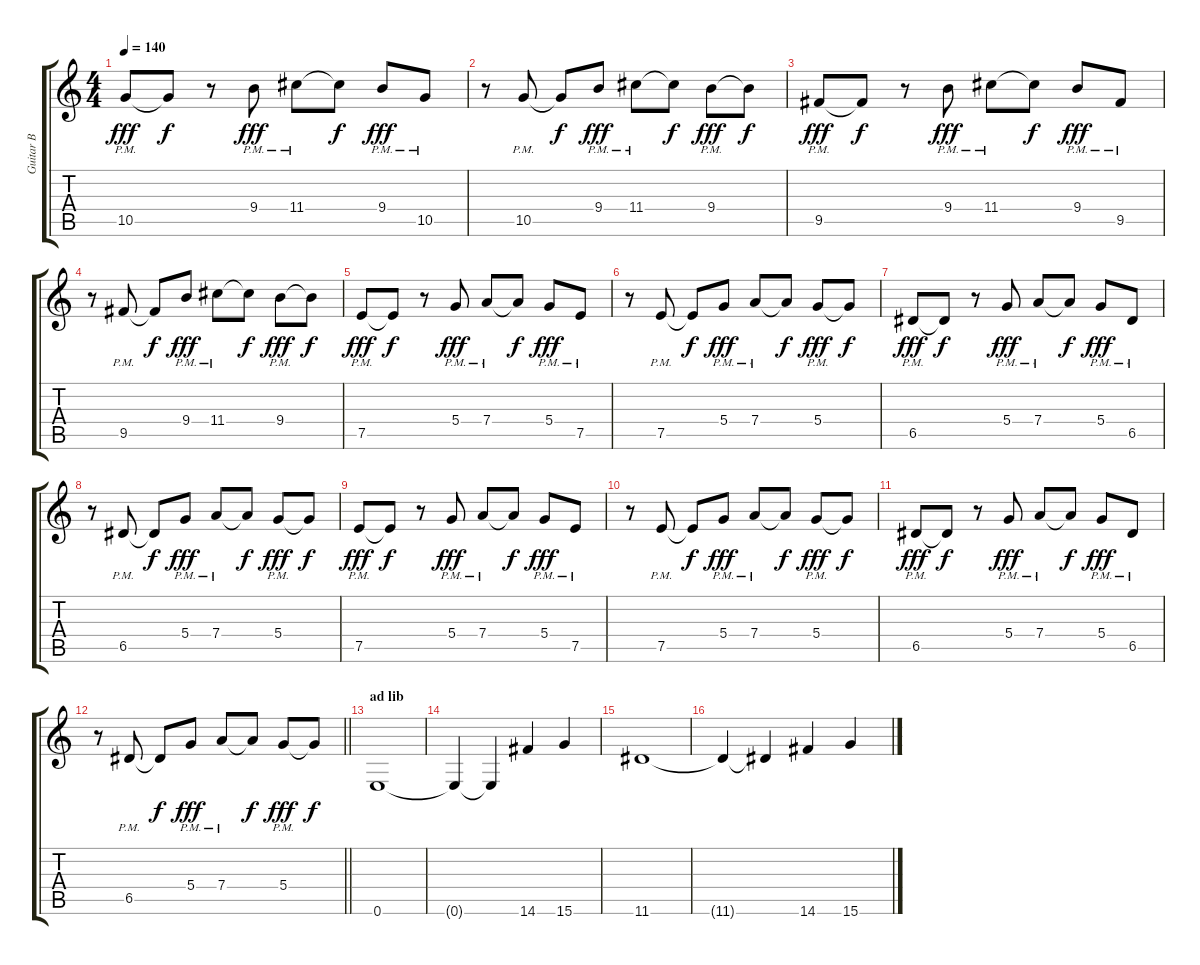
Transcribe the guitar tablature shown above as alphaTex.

\track ("Guitar B" "Guitar B") {instrument acousticguitarsteel}
\staff {score tabs}
\tuning (E4 B3 G3 D3 A2 E2) {hide}
\ts (4 4)
\tempo 140
\clef g2
\ks c
10.5{pm}.8{dy fff instrument distortionguitar} 10.5{t}.8{dy f} r.8 9.4{pm}.8{dy fff} 11.4{pm}.8 11.4{t}.8{dy f} 9.4{pm}.8{dy fff} 10.5{pm}.8 |
r.8 10.5{pm}.8 10.5{t}.8{dy f} 9.4{pm}.8{dy fff} 11.4{pm}.8 11.4{t}.8{dy f} 9.4{pm}.8{dy fff} 9.4{t}.8{dy f} |
9.5{pm}.8{dy fff} 9.5{t}.8{dy f} r.8 9.4{pm}.8{dy fff} 11.4{pm}.8 11.4{t}.8{dy f} 9.4{pm}.8{dy fff} 9.5{pm}.8 |
r.8 9.5{pm}.8 9.5{t}.8{dy f} 9.4{pm}.8{dy fff} 11.4{pm}.8 11.4{t}.8{dy f} 9.4{pm}.8{dy fff} 9.4{t}.8{dy f} |
7.5{pm}.8{dy fff} 7.5{t}.8{dy f} r.8 5.4{pm}.8{dy fff} 7.4{pm}.8 7.4{t}.8{dy f} 5.4{pm}.8{dy fff} 7.5{pm}.8 |
r.8 7.5{pm}.8 7.5{t}.8{dy f} 5.4{pm}.8{dy fff} 7.4{pm}.8 7.4{t}.8{dy f} 5.4{pm}.8{dy fff} 5.4{t}.8{dy f} |
6.5{pm}.8{dy fff} 6.5{t}.8{dy f} r.8 5.4{pm}.8{dy fff} 7.4{pm}.8 7.4{t}.8{dy f} 5.4{pm}.8{dy fff} 6.5{pm}.8 |
r.8 6.5{pm}.8 6.5{t}.8{dy f} 5.4{pm}.8{dy fff} 7.4{pm}.8 7.4{t}.8{dy f} 5.4{pm}.8{dy fff} 5.4{t}.8{dy f} |
7.5{pm}.8{dy fff} 7.5{t}.8{dy f} r.8 5.4{pm}.8{dy fff} 7.4{pm}.8 7.4{t}.8{dy f} 5.4{pm}.8{dy fff} 7.5{pm}.8 |
r.8 7.5{pm}.8 7.5{t}.8{dy f} 5.4{pm}.8{dy fff} 7.4{pm}.8 7.4{t}.8{dy f} 5.4{pm}.8{dy fff} 5.4{t}.8{dy f} |
6.5{pm}.8{dy fff} 6.5{t}.8{dy f} r.8 5.4{pm}.8{dy fff} 7.4{pm}.8 7.4{t}.8{dy f} 5.4{pm}.8{dy fff} 6.5{pm}.8 |
\barLineRight lightlight
r.8 6.5{pm}.8 6.5{t}.8{dy f} 5.4{pm}.8{dy fff} 7.4{pm}.8 7.4{t}.8{dy f} 5.4{pm}.8{dy fff} 5.4{t}.8{dy f} |
\section ("" "ad lib")
0.6.1 |
0.6{t}.4 0.6{t}.4 14.6.4 15.6.4 |
11.6.1 |
11.6{t}.4 11.6{t}.4 14.6.4 15.6.4
